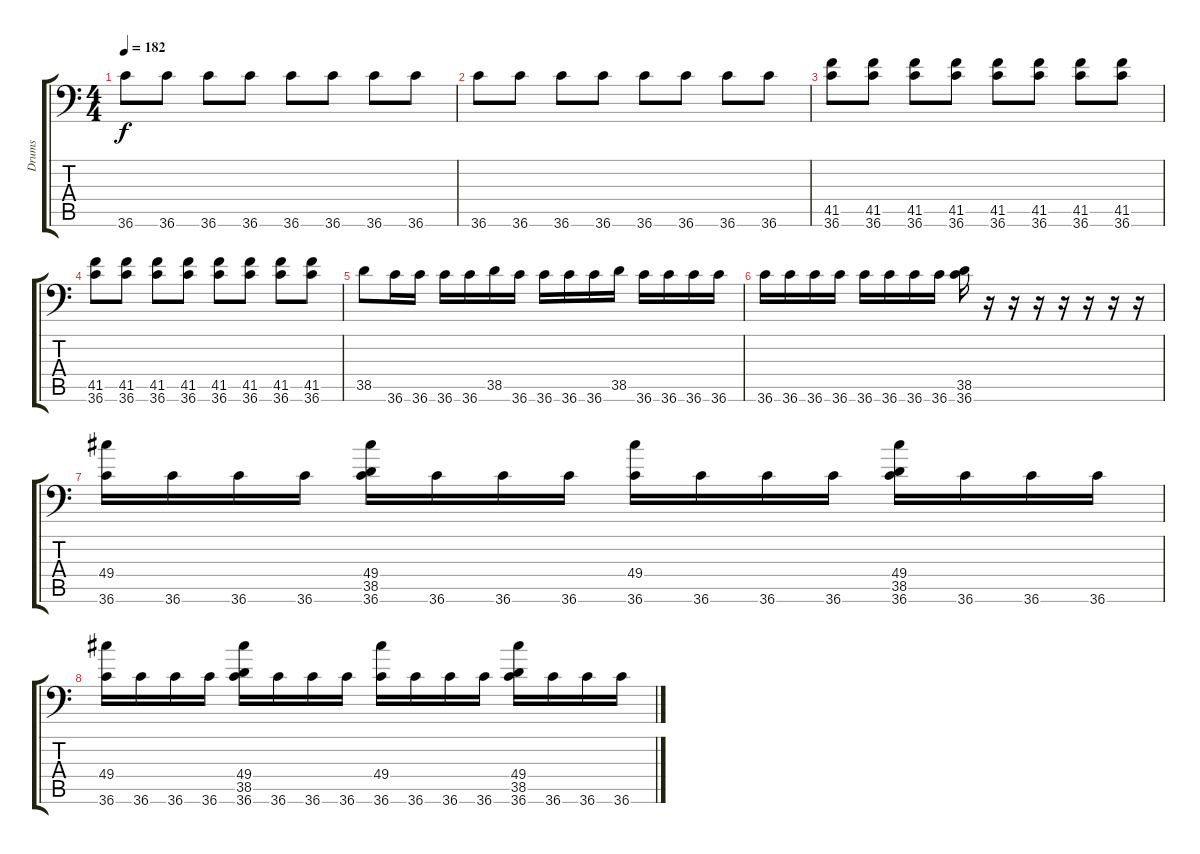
\track ("Drums" "Drums") {instrument acousticgrandpiano}
\staff {score tabs}
\tuning (C-1 C-1 C-1 C-1 C-1 C-1) {hide}
\ts (4 4)
\tempo 182
\clef f4
\ks c
36.6.8{dy f} 36.6.8 36.6.8 36.6.8 36.6.8 36.6.8 36.6.8 36.6.8 |
36.6.8 36.6.8 36.6.8 36.6.8 36.6.8 36.6.8 36.6.8 36.6.8 |
(41.5 36.6).8 (41.5 36.6).8 (41.5 36.6).8 (41.5 36.6).8 (41.5 36.6).8 (41.5 36.6).8 (41.5 36.6).8 (41.5 36.6).8 |
(41.5 36.6).8 (41.5 36.6).8 (41.5 36.6).8 (41.5 36.6).8 (41.5 36.6).8 (41.5 36.6).8 (41.5 36.6).8 (41.5 36.6).8 |
38.5.8 36.6.16 36.6.16 36.6.16 36.6.16 38.5.16 36.6.16 36.6.16 36.6.16 36.6.16 38.5.16 36.6.16 36.6.16 36.6.16 36.6.16 |
36.6.16 36.6.16 36.6.16 36.6.16 36.6.16 36.6.16 36.6.16 36.6.16 (38.5 36.6).16 r.16 r.16 r.16 r.16 r.16 r.16 r.16 |
(49.4 36.6).16 36.6.16 36.6.16 36.6.16 (49.4 38.5 36.6).16 36.6.16 36.6.16 36.6.16 (49.4 36.6).16 36.6.16 36.6.16 36.6.16 (49.4 38.5 36.6).16 36.6.16 36.6.16 36.6.16 |
(49.4 36.6).16 36.6.16 36.6.16 36.6.16 (49.4 38.5 36.6).16 36.6.16 36.6.16 36.6.16 (49.4 36.6).16 36.6.16 36.6.16 36.6.16 (49.4 38.5 36.6).16 36.6.16 36.6.16 36.6.16
